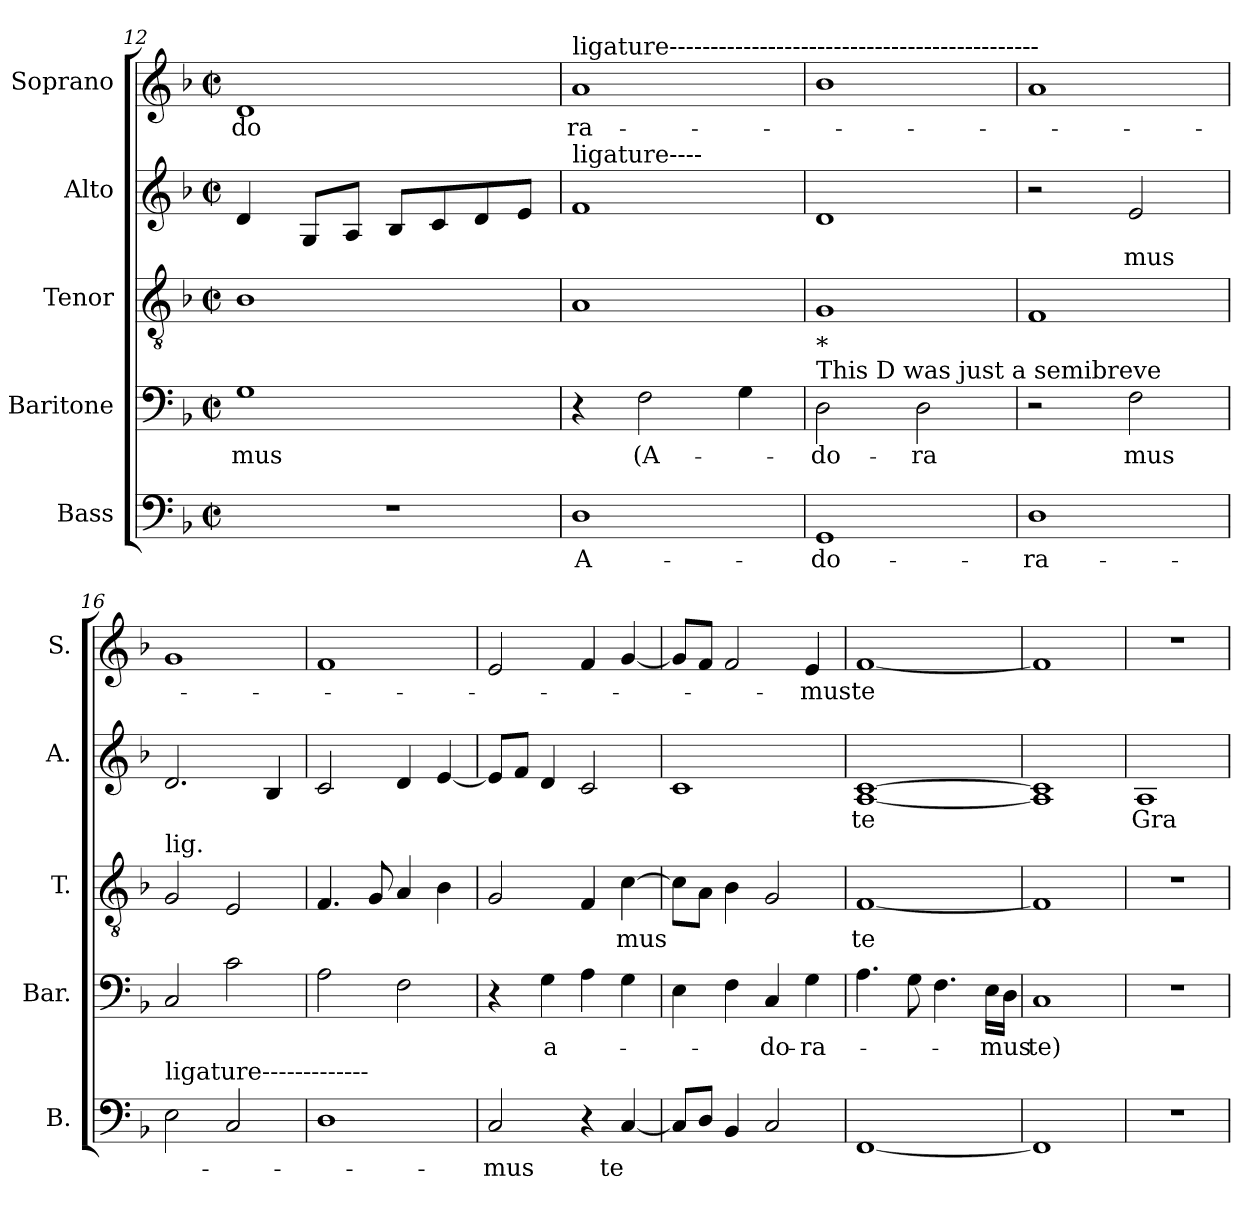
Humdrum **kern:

**kern	**text	**kern	**text	**kern	**text	**kern	**text	**kern	**text
*part5	*part5	*part4	*part4	*part3	*part3	*part2	*part2	*part1	*part1
*staff5	*staff5	*staff4	*staff4	*staff3	*staff3	*staff2	*staff2	*staff1	*staff1
*I"Bass	*	*I"Baritone	*	*I"Tenor	*	*I"Alto	*	*I"Soprano	*
*I'B.	*	*I'Bar.	*	*I'T.	*	*I'A.	*	*I'S.	*
*clefF4	*	*clefF4	*	*clefGv2	*	*clefG2	*	*clefG2	*
*k[b-]	*	*k[b-]	*	*k[b-]	*	*k[b-]	*	*k[b-]	*
*M2/2	*	*M2/2	*	*M2/2	*	*M2/2	*	*M2/2	*
*met(c|)	*	*met(c|)	*	*met(c|)	*	*met(c|)	*	*met(c|)	*
=12	=12	=12	=12	=12	=12	=12	=12	=12	=12
!	!	!	!LO:LY:b	!	!	!	!	!	!LO:LY:b
1r	.	1G	mus	1B-	.	4d/	.	1d	-do
.	.	.	.	.	.	8G/L	.	.	.
.	.	.	.	.	.	8A/J	.	.	.
.	.	.	.	.	.	8B-/L	.	.	.
.	.	.	.	.	.	8c/	.	.	.
.	.	.	.	.	.	8d/	.	.	.
.	.	.	.	.	.	8e/J	.	.	.
=13	=13	=13	=13	=13	=13	=13	=13	=13	=13
!	!	!	!	!	!	!	!	!LO:TX:a:t=ligature---------------------------------------------	!
!	!	!	!	!	!	!LO:TX:a:t=ligature----	!	!	!
!	!LO:LY:b	!	!	!	!	!	!	!	!LO:LY:b
1D	A-	4r	.	1A	.	1f	.	1a	ra-
!	!	!	!LO:LY:b	!	!	!	!	!	!
.	.	2F\	(A-	.	.	.	.	.	.
.	.	4G\	.	.	.	.	.	.	.
=14	=14	=14	=14	=14	=14	=14	=14	=14	=14
!	!	!LO:TX:a:t=This D was just a semibreve	!	!	!	!	!	!	!
!	!	!LO:TX:a:t=*	!	!	!	!	!	!	!
!	!LO:LY:b	!	!LO:LY:b	!	!	!	!	!	!
1GG	-do-	2D\	do-	1G	.	1d	.	1b-	.
!	!	!	!LO:LY:b	!	!	!	!	!	!
.	.	2D\	-ra	.	.	.	.	.	.
=15	=15	=15	=15	=15	=15	=15	=15	=15	=15
!	!LO:LY:b	!	!	!	!	!	!	!	!
1D	-ra-	2r	.	1F	.	2r	.	1a	.
!	!	!	!LO:LY:b	!	!	!	!LO:LY:b	!	!
.	.	2F\	-mus	.	.	2e/	-mus	.	.
=16	=16	=16	=16	=16	=16	=16	=16	=16	=16
!	!	!	!	!LO:TX:a:t=lig.	!	!	!	!	!
!LO:TX:a:t=ligature-------------	!	!	!	!	!	!	!	!	!
2E\	.	2C/	.	2G/	.	2.d/	.	1g	.
2C/	.	2c\	.	2E/	.	.	.	.	.
.	.	.	.	.	.	4B-/	.	.	.
=17	=17	=17	=17	=17	=17	=17	=17	=17	=17
1D	.	2A\	.	4.F/	.	2c/	.	1f	.
.	.	.	.	8G/	.	.	.	.	.
.	.	2F\	.	4A/	.	4d/	.	.	.
.	.	.	.	4B-\	.	[4e/	.	.	.
=18	=18	=18	=18	=18	=18	=18	=18	=18	=18
!	!LO:LY:b	!	!	!	!	!	!	!	!
2C/	mus	4r	.	2G/	.	8e/L]	.	2e/	.
.	.	.	.	.	.	8f/J	.	.	.
!	!	!	!LO:LY:b	!	!	!	!	!	!
.	.	4G\	a-	.	.	4d/	.	.	.
4r	.	4A\	.	4F/	.	2c/	.	4f/	.
!	!LO:LY:b	!	!	!	!LO:LY:b	!	!	!	!
[4C/	-te	4G\	.	[4c\	-mus	.	.	[4g/	.
=19	=19	=19	=19	=19	=19	=19	=19	=19	=19
8C/L]	.	4E\	.	8c\L]	.	1c	.	8g/L]	.
8D/J	.	.	.	8A\J	.	.	.	8f/J	.
4BB-/	.	4F\	.	4B-\	.	.	.	2f/	.
!	!	!	!LO:LY:b	!	!	!	!	!	!
2C/	.	4C/	-do-	2G/	.	.	.	.	.
!	!	!	!LO:LY:b	!	!	!	!	!	!LO:LY:b
.	.	4G\	-ra-	.	.	.	.	4e/	-mus
=20	=20	=20	=20	=20	=20	=20	=20	=20	=20
!	!	!	!	!	!LO:LY:b	!	!LO:LY:b	!	!LO:LY:b
[1FF	.	4.A\	.	[1F	-te	[1A [1c	-te	[1f	te
.	.	8G\	.	.	.	.	.	.	.
.	.	4.F\	.	.	.	.	.	.	.
!	!	!	!LO:LY:b	!	!	!	!	!	!
.	.	16E\LL	-mus	.	.	.	.	.	.
.	.	16D\JJ	.	.	.	.	.	.	.
=21	=21	=21	=21	=21	=21	=21	=21	=21	=21
!	!	!	!LO:LY:b	!	!	!	!	!	!
1FF]	.	1C	te)	1F]	.	1A] 1c]	.	1f]	.
=22	=22	=22	=22	=22	=22	=22	=22	=22	=22
!	!	!	!	!	!	!	!LO:LY:b	!	!
1r	.	1r	.	1r	.	1A	Gra-	1r	.
=	=	=	=	=	=	=	=	=	=
*-	*-	*-	*-	*-	*-	*-	*-	*-	*-
